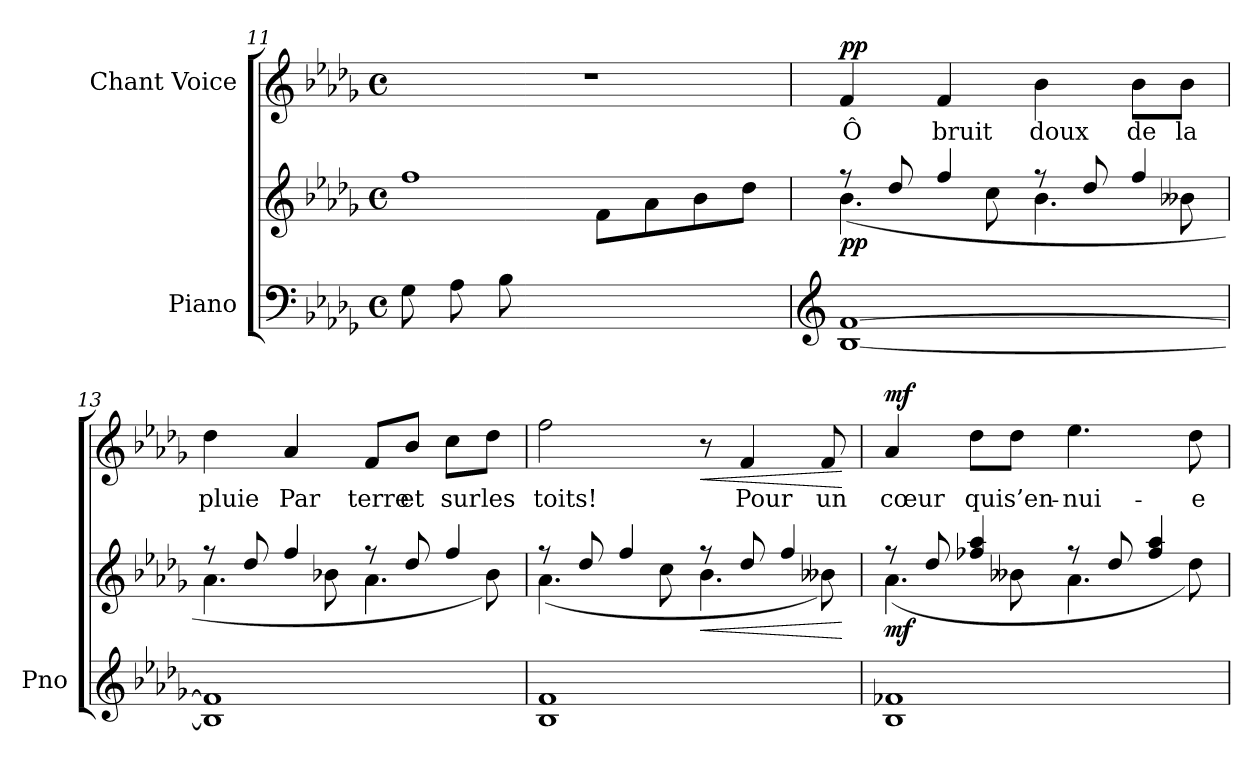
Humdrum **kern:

**kern	**kern	**dynam	**kern	**text	**dynam
*part2	*part2	*part2	*part1	*part1	*part1
*staff3	*staff2	*staff2/3	*staff1	*staff1	*staff1
*I"Piano	*	*	*I"Chant               Voice	*	*
*I'Pno	*	*	*	*	*
*clefF4	*clefG2	*	*clefG2	*	*
*k[b-e-a-d-g-]	*k[b-e-a-d-g-]	*	*k[b-e-a-d-g-]	*	*
*M4/4	*M4/4	*	*M4/4	*	*
*met(c)	*met(c)	*	*met(c)	*	*
=11	=11	=11	=11	=11	=11
*	*^	*	*	*	*
(8G-\L	1ff	4.ryy	.	1r	.	.
8A-\	.	.	.	.	.	.
8B-\	.	.	.	.	.	.
2ryy	.	8d-\J	.	.	.	.
.	.	8f\L	.	.	.	.
.	.	8a-\	.	.	.	.
.	.	8b-\	.	.	.	.
8ryy	.	8dd-\J)	.	.	.	.
=12	=12	=12	=12	=12	=12	=12
*clefG2	*	*	*	*	*	*
!	!	!	!LO:DY:b	!	!	!LO:DY:a
[1B- [1f	8r	(4.b-\	pp	4f/	Ô	pp
.	8dd-/	.	.	.	.	.
.	4ff/	.	.	4f/	bruit	.
.	.	8cc\	.	.	.	.
.	8r	4.b-\	.	4b-\	doux	.
.	8dd-/	.	.	.	.	.
.	4ff/	.	.	8b-\L	de	.
.	.	8b--X\	.	8b-\J	la	.
=13	=13	=13	=13	=13	=13	=13
1B-] 1f]	8r	4.a-\	.	4dd-\	pluie	.
.	8dd-/	.	.	.	.	.
.	4ff/	.	.	4a-/	Par	.
.	.	8b-X\	.	.	.	.
.	8r	4.a-\	.	8f/L	terre	.
.	8dd-/	.	.	8b-/J	et	.
.	4ff/	.	.	8cc\L	sur	.
.	.	8b-\)	.	8dd-\J	les	.
=14	=14	=14	=14	=14	=14	=14
1B- 1f	8r	(4.a-\	.	2ff\	toits!	.
.	8dd-/	.	.	.	.	.
.	4ff/	.	.	.	.	.
.	.	8cc\	.	.	.	.
!	!	!	!LO:HP:b	!	!	!LO:HP:b
.	8r	4.b-\	<	8r	.	<
.	8dd-/	.	.	4f/	Pour	.
.	4ff/	.	.	.	.	.
.	.	8b--X\)	.	8f/	un	.
*	*v	*v	*	*	*	*
.	.	[	.	.	[
=15	=15	=15	=15	=15	=15
*	*^	*	*	*	*
!	!	!	!LO:DY:b	!	!	!LO:DY:a
1B- 1f-X	8r	(4.a-\	mf	4a-/	cœur	mf
.	8dd-/	.	.	.	.	.
.	4ff-X/ 4aa-/	.	.	8dd-\L	qui	.
.	.	8b--X\	.	8dd-\J	s’en-	.
.	8r	4.a-\	.	4.ee-\	-nui-	.
.	8dd-/	.	.	.	.	.
.	4ff-/ 4aa-/	.	.	.	.	.
.	.	8dd-\)	.	8dd-\	-e	.
*	*v	*v	*	*	*	*
=	=	=	=	=	=
*-	*-	*-	*-	*-	*-
